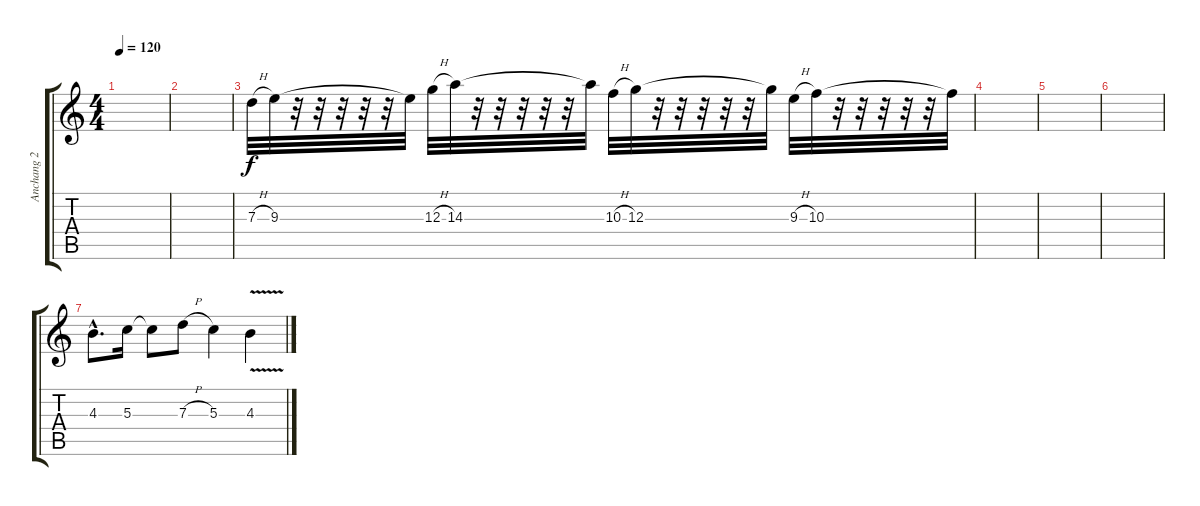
\track ("Anchang 2" "Anchang 2") {instrument overdrivenguitar}
\staff {score tabs}
\tuning (E4 B3 G3 D3 A2 E2) {hide}
\ts (4 4)
\tempo 120
\clef g2
\ks c
|
|
7.3{h}.32 9.3.32 r.32 r.32 r.32 r.32 r.32 9.3{t}.32 12.3{h}.32 14.3.32 r.32 r.32 r.32 r.32 r.32 14.3{t}.32 10.3{h}.32 12.3.32 r.32 r.32 r.32 r.32 r.32 12.3{t}.32 9.3{h}.32 10.3.32 r.32 r.32 r.32 r.32 r.32 10.3{t}.32 |
|
|
|
4.3{hac}.8{d} 5.3.16 5.3{t}.8 7.3{h}.8 5.3.4 4.3{v}.4
